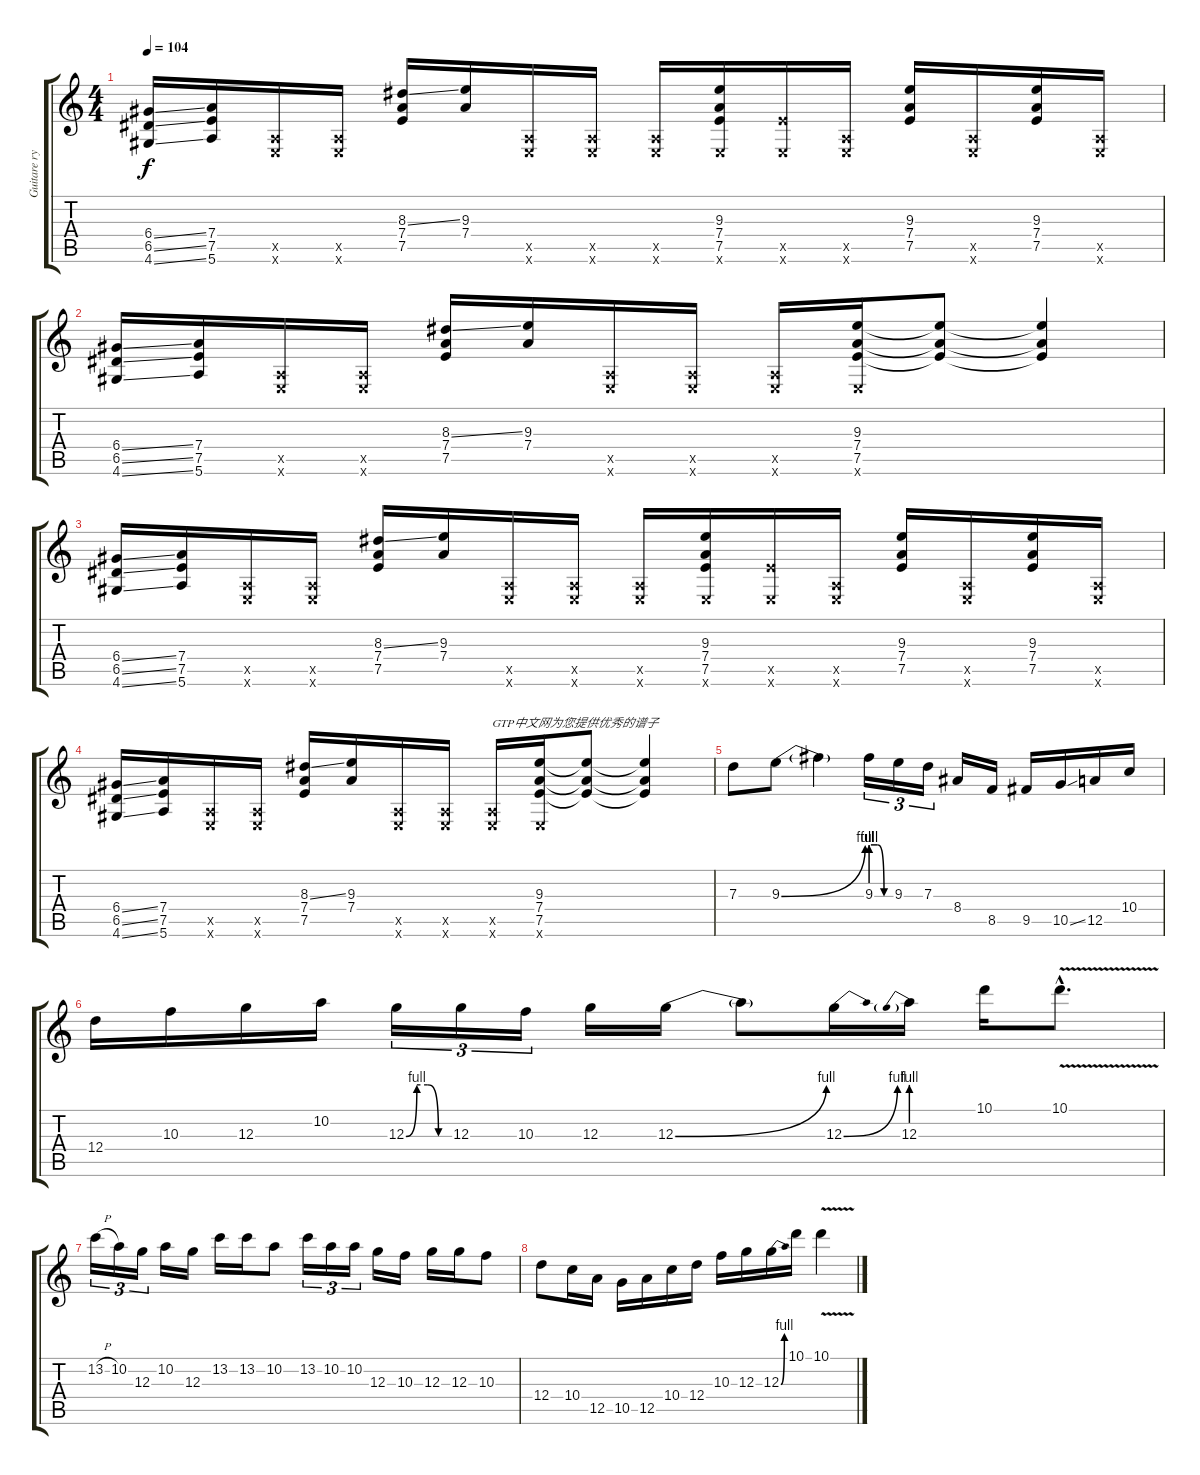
\track ("Guitare rythmique / Solo" "Guitare ry") {instrument distortionguitar}
\staff {score tabs}
\tuning (E4 B3 G3 D3 A2 E2) {hide}
\ts (4 4)
\tempo 104
\clef g2
\ks c
(6.4{ss} 6.5{ss} 4.6{ss}).16{dy f} (7.4 7.5 5.6).16 (0.5{x} 0.6{x}).16 (0.5{x} 0.6{x}).16 (8.3{ss} 7.4 7.5).16 (9.3 7.4).16 (0.5{x} 0.6{x}).16 (0.5{x} 0.6{x}).16 (0.5{x} 0.6{x}).16 (9.3 7.4 7.5 0.6{x}).16 (7.5{x} 0.6{x}).16 (0.5{x} 0.6{x}).16 (9.3 7.4 7.5).16 (0.5{x} 0.6{x}).16 (9.3 7.4 7.5).16 (0.5{x} 0.6{x}).16 |
(6.4{ss} 6.5{ss} 4.6{ss}).16 (7.4 7.5 5.6).16 (0.5{x} 0.6{x}).16 (0.5{x} 0.6{x}).16 (8.3{ss} 7.4 7.5).16 (9.3 7.4).16 (0.5{x} 0.6{x}).16 (0.5{x} 0.6{x}).16 (0.5{x} 0.6{x}).16 (9.3 7.4 7.5 0.6{x}).16 (9.3{t} 7.4{t} 7.5{t}).8 (9.3{t} 7.4{t} 7.5{t}).4 |
(6.4{ss} 6.5{ss} 4.6{ss}).16 (7.4 7.5 5.6).16 (0.5{x} 0.6{x}).16 (0.5{x} 0.6{x}).16 (8.3{ss} 7.4 7.5).16 (9.3 7.4).16 (0.5{x} 0.6{x}).16 (0.5{x} 0.6{x}).16 (0.5{x} 0.6{x}).16 (9.3 7.4 7.5 0.6{x}).16 (7.5{x} 0.6{x}).16 (0.5{x} 0.6{x}).16 (9.3 7.4 7.5).16 (0.5{x} 0.6{x}).16 (9.3 7.4 7.5).16 (0.5{x} 0.6{x}).16 |
(6.4{ss} 6.5{ss} 4.6{ss}).16 (7.4 7.5 5.6).16 (0.5{x} 0.6{x}).16 (0.5{x} 0.6{x}).16 (8.3{ss} 7.4 7.5).16 (9.3 7.4).16 (0.5{x} 0.6{x}).16 (0.5{x} 0.6{x}).16 (0.5{x} 0.6{x}).16{txt "GTP中文网为您提供优秀的谱子"} (9.3 7.4 7.5 0.6{x}).16 (9.3{t} 7.4{t} 7.5{t}).8 (9.3{t} 7.4{t} 7.5{t}).4 |
7.3.8 9.3{be (bend 0 0 60 4)}.8 9.3{t}.4 9.3{be (custom 0 4 20 4 40 0 60 0)}.16{tu (3 2)} 9.3.16{tu (3 2)} 7.3.16{tu (3 2)} 8.4.16 8.5.16 9.5.16 10.5{ss}.16 12.5.16 10.4.16 |
12.4.16 10.3.16 12.3.16 10.2.16 12.3{be (custom 0 0 15 4 30 4 45 0 60 0)}.16{tu (3 2)} 12.3.16{tu (3 2)} 10.3.16{tu (3 2)} 12.3.16 12.3{be (bend 0 0 60 4)}.16 12.3{t}.8 12.3{be (bend 0 0 60 4)}.16 12.3{be (prebend 0 4 60 4)}.16 10.1.16 10.1{v hac}.8{d} |
13.2{h}.16{tu (3 2)} 10.2.16{tu (3 2)} 12.3.16{tu (3 2)} 10.2.16 12.3.16 13.2.16 13.2.16 10.2.8 13.2.16{tu (3 2)} 10.2.16{tu (3 2)} 10.2.16{tu (3 2)} 12.3.16 10.3.16 12.3.16 12.3.16 10.3.8 |
12.4.8 10.4.16 12.5.16 10.5.16 12.5.16 10.4.16 12.4.16 10.3.16 12.3.16 12.3{be (bend 0 0 60 4)}.16 10.1.16 10.1{v}.4
